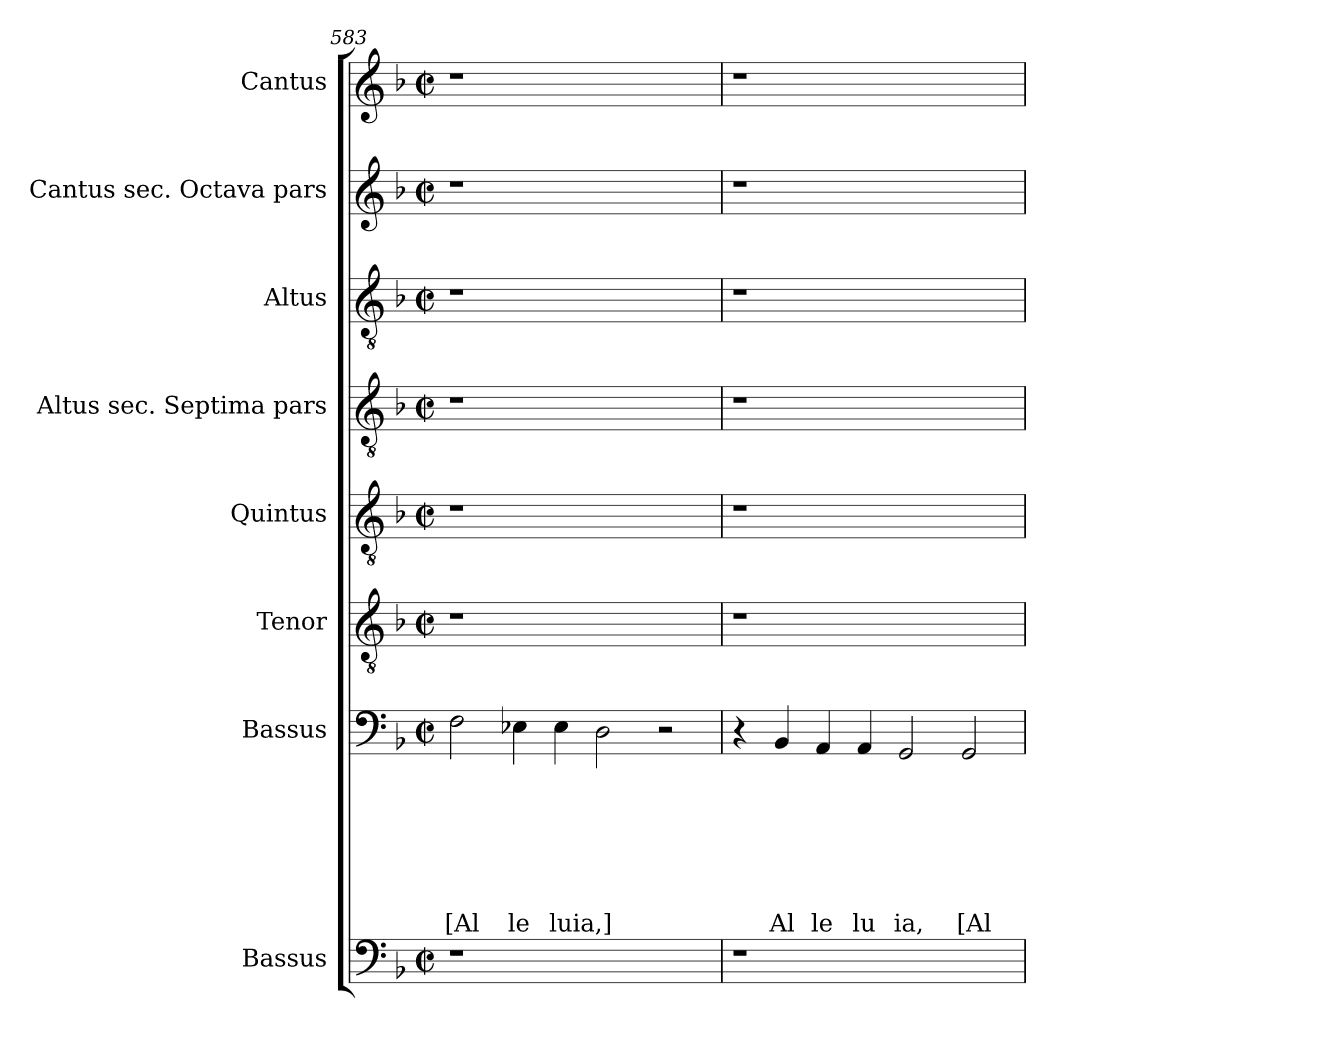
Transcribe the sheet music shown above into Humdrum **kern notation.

**kern	**kern	**text	**text	**text	**text	**text	**text	**text	**kern	**kern	**kern	**kern	**kern	**kern
*part8	*part7	*part7	*part7	*part7	*part7	*part7	*part7	*part7	*part6	*part5	*part4	*part3	*part2	*part1
*staff8	*staff7	*staff7	*staff7	*staff7	*staff7	*staff7	*staff7	*staff7	*staff6	*staff5	*staff4	*staff3	*staff2	*staff1
*I"Bassus	*I"Bassus	*	*	*	*	*	*	*	*I"Tenor	*I"Quintus	*I"Altus sec. Septima pars	*I"Altus	*I"Cantus sec. Octava pars	*I"Cantus
*	*I'Bassus	*	*	*	*	*	*	*	*I'Tenor	*I'Quintus	*	*I'Altus	*	*I'Cantus
!!LO:LB:g=z
*clefF4	*clefF4	*	*	*	*	*	*	*	*clefGv2	*clefGv2	*clefGv2	*clefGv2	*clefG2	*clefG2
*k[b-]	*k[b-]	*	*	*	*	*	*	*	*k[b-]	*k[b-]	*k[b-]	*k[b-]	*k[b-]	*k[b-]
*F:	*F:	*	*	*	*	*	*	*	*F:	*F:	*F:	*F:	*F:	*F:
*M2/2	*M2/2	*	*	*	*	*	*	*	*M2/2	*M2/2	*M2/2	*M2/2	*M2/2	*M2/2
*met(c|)	*met(c|)	*	*	*	*	*	*	*	*met(c|)	*met(c|)	*met(c|)	*met(c|)	*met(c|)	*met(c|)
=583	=583	=583	=583	=583	=583	=583	=583	=583	=583	=583	=583	=583	=583	=583
!	!	!	!	!	!	!	!	!LO:LY:b	!	!	!	!	!	!
1r	2F\	.	.	.	.	.	.	[Al	1r	1r	1r	1r	1r	1r
!	!	!	!	!	!	!	!	!LO:LY:b	!	!	!	!	!	!
.	4E-X\	.	.	.	.	.	.	le	.	.	.	.	.	.
!	!	!	!	!	!	!	!	!LO:LY:b	!	!	!	!	!	!
.	4E-\	.	.	.	.	.	.	luia,]	.	.	.	.	.	.
1ryy	2D\	.	.	.	.	.	.	.	1ryy	1ryy	1ryy	1ryy	1ryy	1ryy
.	2r	.	.	.	.	.	.	.	.	.	.	.	.	.
=584	=584	=584	=584	=584	=584	=584	=584	=584	=584	=584	=584	=584	=584	=584
1r	4r	.	.	.	.	.	.	.	1r	1r	1r	1r	1r	1r
!	!	!	!	!	!	!	!	!LO:LY:b	!	!	!	!	!	!
.	4BB-/	.	.	.	.	.	.	Al	.	.	.	.	.	.
!	!	!	!	!	!	!	!	!LO:LY:b	!	!	!	!	!	!
.	4AA/	.	.	.	.	.	.	le	.	.	.	.	.	.
!	!	!	!	!	!	!	!	!LO:LY:b	!	!	!	!	!	!
.	4AA/	.	.	.	.	.	.	lu	.	.	.	.	.	.
!	!	!	!	!	!	!	!	!LO:LY:b	!	!	!	!	!	!
1ryy	2GG/	.	.	.	.	.	.	ia,	1ryy	1ryy	1ryy	1ryy	1ryy	1ryy
!	!	!	!	!	!	!	!	!LO:LY:b	!	!	!	!	!	!
.	2GG/	.	.	.	.	.	.	[Al	.	.	.	.	.	.
=	=	=	=	=	=	=	=	=	=	=	=	=	=	=
*-	*-	*-	*-	*-	*-	*-	*-	*-	*-	*-	*-	*-	*-	*-
